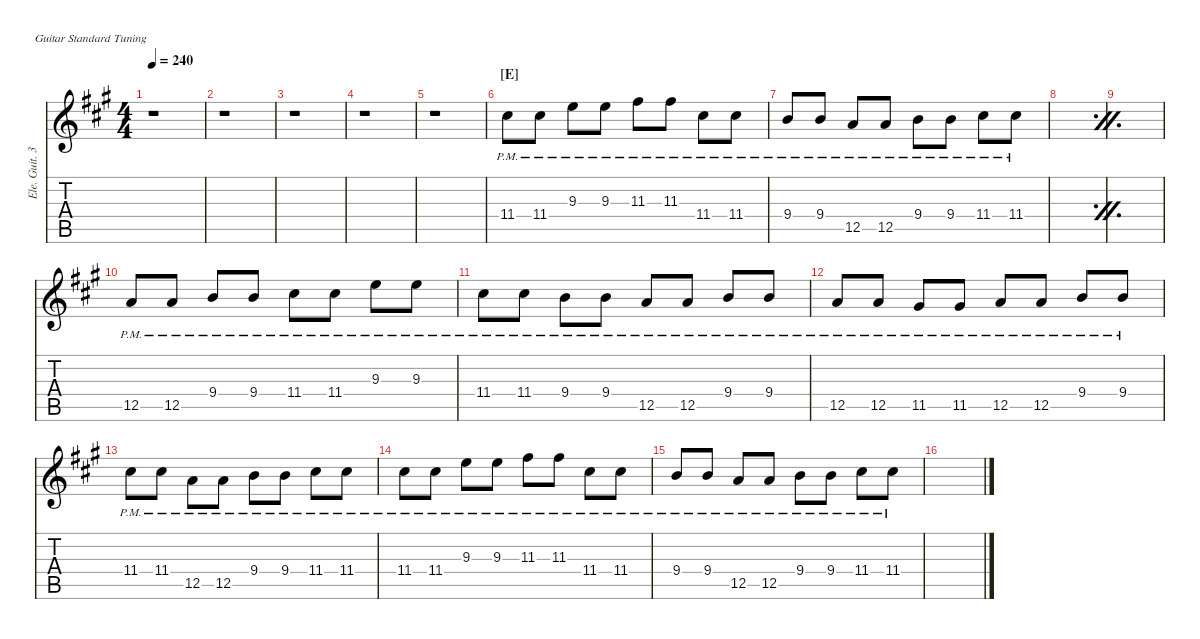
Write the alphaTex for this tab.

\defaultSystemsLayout 4
\hideDynamics
\bracketExtendMode nobrackets
\otherSystemsTrackNameOrientation horizontal
\track ("Ele. Guit. 3" "Ele. Guit. 3") {defaultSystemsLayout 4 instrument distortionguitar}
\staff {score tabs}
\tuning (E4 B3 G3 D3 A2 E2)
\ts (4 4)
\tempo 240
\clef g2
\scale
0.939623
\ks a
r.1{dy f beam Down} |
\scale
0.939623 r.1{beam Down} |
\scale
0.939623 r.1{beam Down} |
\scale
0.939623 r.1{beam Down} |
\scale
0.939623 r.1{beam Down} |
\section ("E" "")
\scale
1.18592 11.4{pm acc #}.8{beam Down} 11.4{pm acc #}.8{beam Down} 9.3{pm acc forcenatural}.8{beam Down} 9.3{pm acc forcenatural}.8{beam Down} 11.3{pm acc #}.8{beam Down} 11.3{pm acc #}.8{beam Down} 11.4{pm acc #}.8{beam Down} 11.4{pm acc #}.8{beam Down} |
\scale
0.934913 9.4{pm acc forcenatural}.8{beam Up} 9.4{pm acc forcenatural}.8{beam Up} 12.5{pm acc forcenatural}.8{beam Up} 12.5{pm acc forcenatural}.8{beam Up} 9.4{pm acc forcenatural}.8{beam Down} 9.4{pm acc forcenatural}.8{beam Down} 11.4{pm acc #}.8{beam Down} 11.4{pm acc #}.8{beam Down} |
\simile firstofdouble
\scale
0.939585 |
\simile secondofdouble
\scale
0.939585 |
\simile none
12.5{pm acc forcenatural}.8{beam Up} 12.5{pm acc forcenatural}.8{beam Up} 9.4{pm acc forcenatural}.8{beam Up} 9.4{pm acc forcenatural}.8{beam Up} 11.4{pm acc #}.8{beam Down} 11.4{pm acc #}.8{beam Down} 9.3{pm acc forcenatural}.8{beam Down} 9.3{pm acc forcenatural}.8{beam Down} |
11.4{pm acc #}.8{beam Down} 11.4{pm acc #}.8{beam Down} 9.4{pm acc forcenatural}.8{beam Down} 9.4{pm acc forcenatural}.8{beam Down} 12.5{pm acc forcenatural}.8{beam Up} 12.5{pm acc forcenatural}.8{beam Up} 9.4{pm acc forcenatural}.8{beam Up} 9.4{pm acc forcenatural}.8{beam Up} |
12.5{pm acc forcenatural}.8{beam Up} 12.5{pm acc forcenatural}.8{beam Up} 11.5{pm acc #}.8{beam Up} 11.5{pm acc #}.8{beam Up} 12.5{pm acc forcenatural}.8{beam Up} 12.5{pm acc forcenatural}.8{beam Up} 9.4{pm acc forcenatural}.8{beam Up} 9.4{pm acc forcenatural}.8{beam Up} |
11.4{pm acc #}.8{beam Down} 11.4{pm acc #}.8{beam Down} 12.5{pm acc forcenatural}.8{beam Down} 12.5{pm acc forcenatural}.8{beam Down} 9.4{pm acc forcenatural}.8{beam Down} 9.4{pm acc forcenatural}.8{beam Down} 11.4{pm acc #}.8{beam Down} 11.4{pm acc #}.8{beam Down} |
\scale
1.18592 11.4{pm acc #}.8{beam Down} 11.4{pm acc #}.8{beam Down} 9.3{pm acc forcenatural}.8{beam Down} 9.3{pm acc forcenatural}.8{beam Down} 11.3{pm acc #}.8{beam Down} 11.3{pm acc #}.8{beam Down} 11.4{pm acc #}.8{beam Down} 11.4{pm acc #}.8{beam Down} |
\scale
0.928829 9.4{pm acc forcenatural}.8{beam Up} 9.4{pm acc forcenatural}.8{beam Up} 12.5{pm acc forcenatural}.8{beam Up} 12.5{pm acc forcenatural}.8{beam Up} 9.4{pm acc forcenatural}.8{beam Down} 9.4{pm acc forcenatural}.8{beam Down} 11.4{pm acc #}.8{beam Down} 11.4{pm acc #}.8{beam Down} |
\simile firstofdouble
\scale
0.948713
